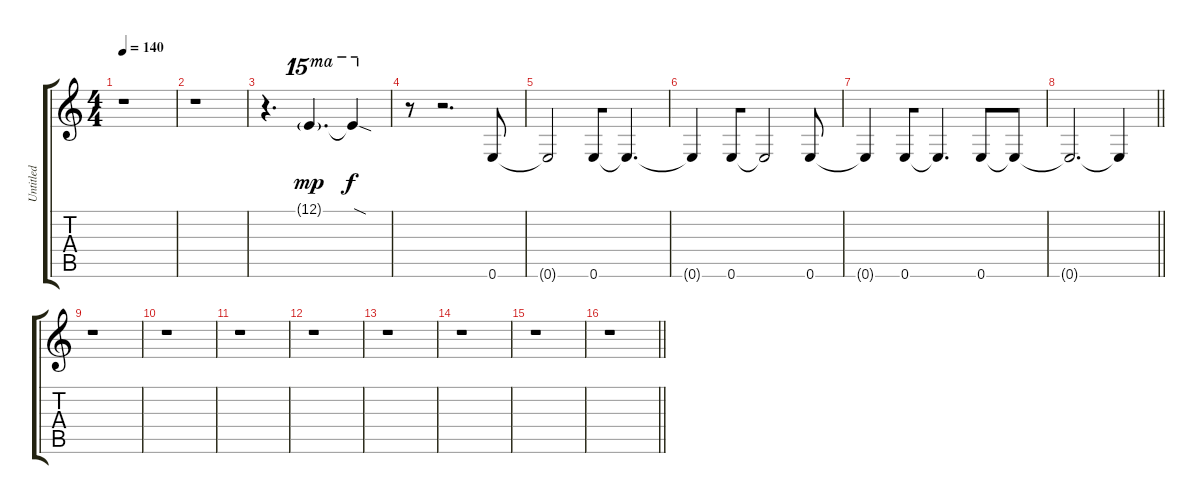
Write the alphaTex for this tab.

\track ("Untitled" "Untitled") {instrument distortionguitar}
\staff {score tabs}
\tuning (E4 B3 G3 D3 A2 E2) {hide}
\ts (4 4)
\tempo 140
\clef g2
\ks c
r.1{dy mp instrument distortionguitar} |
r.1 |
r.4{d beam merge} 12.1{g}.4{d ot 15ma beam merge} 12.1{sod t}.4{ot 15ma dy f} |
r.8{beam merge} r.2{d beam merge} 0.6.8 |
0.6{t}.2{beam merge} 0.6.8{beam merge} 0.6{t}.4{d} |
0.6{t}.4{beam merge} 0.6.8{beam merge} 0.6{t}.2 0.6.8 |
0.6{t}.4{beam merge} 0.6.8{beam merge} 0.6{t}.4{d} 0.6.8{beam merge} 0.6{t}.8 |
\barLineRight lightlight
0.6{t}.2{d beam merge} 0.6{t}.4 |
r.1 |
r.1 |
r.1 |
r.1 |
r.1 |
r.1 |
r.1 |
\barLineRight lightlight
r.1
